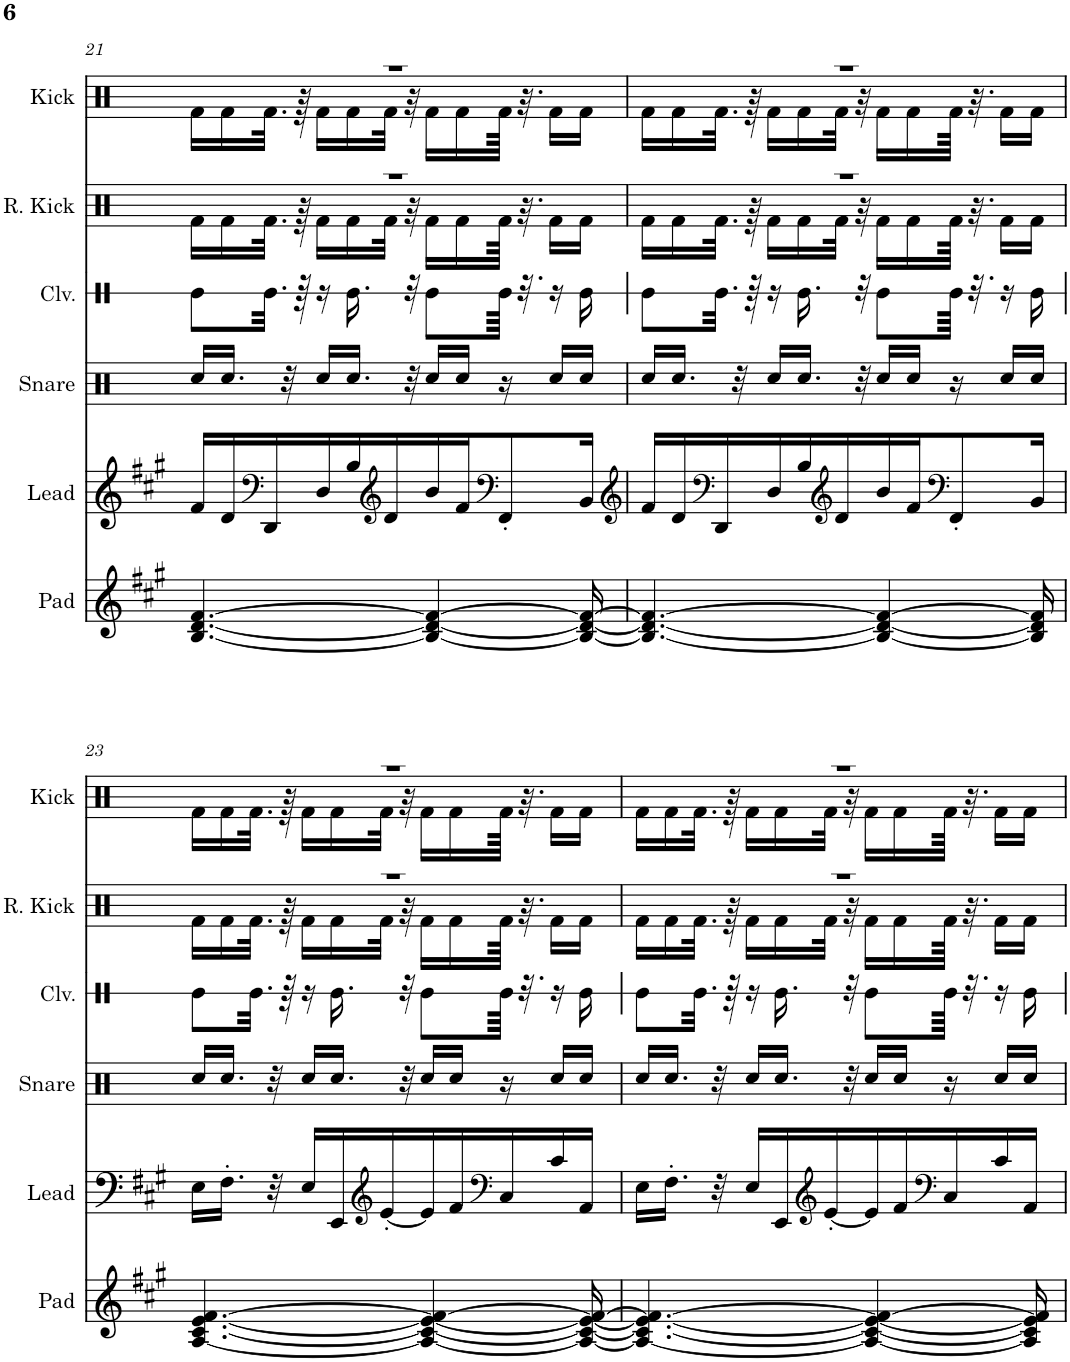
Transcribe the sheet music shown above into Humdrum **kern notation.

**kern	**kern	**kern	**kern	**kern	**kern
*part6	*part5	*part4	*part3	*part2	*part1
*staff6	*staff5	*staff4	*staff3	*staff2	*staff1
*I"Pad	*I"Lead	*I"Snare	*I"Claves	*I"Reverb Kick	*I"Kick
*I'Pad	*I'Lead	*I'Snare	*I'Clv.	*I'R. Kick	*I'Kick
!!LO:PB:g=z
*clefG2	*clefG2	*clefX	*clefX	*clefX	*clefX
*k[f#c#g#]	*k[f#c#g#]	*k[f#c#g#]	*k[f#c#g#]	*k[f#c#g#]	*k[f#c#g#]
*M11/16	*M11/16	*M11/16	*M11/16	*M11/16	*M11/16
=21	=21	=21	=21	=21	=21
*	*	*	*	*^	*^
[4.B/ [4.d/ [4.f#/	16f#/LL	16Rcc/LL	8Re\L	16%11r	16Rf\LL	16%11r	16Rf\LL
.	16d/	16.Rcc/JJ	.	.	16Rf\	.	16Rf\
*	*clefF4	*	*	*	*	*	*
.	16DD/	.	32.Re\Jkk	.	32.Rf\JJk	.	32.Rf\JJk
.	.	32r	.	.	.	.	.
.	.	.	64r	.	64r	.	64r
.	16D/	16Rcc/LL	16r	.	16Rf\LL	.	16Rf\LL
.	16B/	16.Rcc/JJ	16.Re\	.	16Rf\	.	16Rf\
*	*clefG2	*	*	*	*	*	*
.	16d/	.	.	.	32Rf\JJk	.	32Rf\JJk
.	.	32r	32r	.	32r	.	32r
4B/_ 4d/_ 4f#/_	16b/	16Rcc/LL	8Re\L	.	16Rf\LL	.	16Rf\LL
.	16f#/J	16Rcc/JJ	.	.	16Rf\	.	16Rf\
*	*clefF4	*	*	*	*	*	*
.	8FF#'/	16r	64Re\Jkkk	.	64Rf\JJkk	.	64Rf\JJkk
.	.	.	32.r	.	32.r	.	32.r
.	.	16Rcc/LL	16r	.	16Rf\LL	.	16Rf\LL
16B/_ 16d/_ 16f#/_	16BB/Jk	16Rcc/JJ	16Re\	.	16Rf\JJ	.	16Rf\JJ
=22	=22	=22	=22	=22	=22	=22	=22
*	*clefG2	*	*	*	*	*	*
4.B/_ 4.d/_ 4.f#/_	16f#/LL	16Rcc/LL	8Re\L	16%11r	16Rf\LL	16%11r	16Rf\LL
.	16d/	16.Rcc/JJ	.	.	16Rf\	.	16Rf\
*	*clefF4	*	*	*	*	*	*
.	16DD/	.	32.Re\Jkk	.	32.Rf\JJk	.	32.Rf\JJk
.	.	32r	.	.	.	.	.
.	.	.	64r	.	64r	.	64r
.	16D/	16Rcc/LL	16r	.	16Rf\LL	.	16Rf\LL
.	16B/	16.Rcc/JJ	16.Re\	.	16Rf\	.	16Rf\
*	*clefG2	*	*	*	*	*	*
.	16d/	.	.	.	32Rf\JJk	.	32Rf\JJk
.	.	32r	32r	.	32r	.	32r
4B/_ 4d/_ 4f#/_	16b/	16Rcc/LL	8Re\L	.	16Rf\LL	.	16Rf\LL
.	16f#/J	16Rcc/JJ	.	.	16Rf\	.	16Rf\
*	*clefF4	*	*	*	*	*	*
.	8FF#'/	16r	64Re\Jkkk	.	64Rf\JJkk	.	64Rf\JJkk
.	.	.	32.r	.	32.r	.	32.r
.	.	16Rcc/LL	16r	.	16Rf\LL	.	16Rf\LL
16B/] 16d/] 16f#/]	16BB/Jk	16Rcc/JJ	16Re\	.	16Rf\JJ	.	16Rf\JJ
!!LO:LB:g=z	!!
=23	=23	=23	=23	=23	=23	=23	=23
[4.A/ [4.c#/ [4.e/ [4.f#/	16E\LL	16Rcc/LL	8Re\L	16%11r	16Rf\LL	16%11r	16Rf\LL
.	16.F#'\JJ	16.Rcc/JJ	.	.	16Rf\	.	16Rf\
.	.	.	32.Re\Jkk	.	32.Rf\JJk	.	32.Rf\JJk
.	32r	32r	.	.	.	.	.
.	.	.	64r	.	64r	.	64r
.	16E/LL	16Rcc/LL	16r	.	16Rf\LL	.	16Rf\LL
.	16EE/	16.Rcc/JJ	16.Re\	.	16Rf\	.	16Rf\
*	*clefG2	*	*	*	*	*	*
.	[16e'/	.	.	.	32Rf\JJk	.	32Rf\JJk
.	.	32r	32r	.	32r	.	32r
4A/_ 4c#/_ 4e/_ 4f#/_	16e/]	16Rcc/LL	8Re\L	.	16Rf\LL	.	16Rf\LL
.	16f#/	16Rcc/JJ	.	.	16Rf\	.	16Rf\
*	*clefF4	*	*	*	*	*	*
.	16C#/	16r	64Re\Jkkk	.	64Rf\JJkk	.	64Rf\JJkk
.	.	.	32.r	.	32.r	.	32.r
.	16c#/	16Rcc/LL	16r	.	16Rf\LL	.	16Rf\LL
16A/_ 16c#/_ 16e/_ 16f#/_	16AA/JJ	16Rcc/JJ	16Re\	.	16Rf\JJ	.	16Rf\JJ
=24	=24	=24	=24	=24	=24	=24	=24
4.A/_ 4.c#/_ 4.e/_ 4.f#/_	16E\LL	16Rcc/LL	8Re\L	16%11r	16Rf\LL	16%11r	16Rf\LL
.	16.F#'\JJ	16.Rcc/JJ	.	.	16Rf\	.	16Rf\
.	.	.	32.Re\Jkk	.	32.Rf\JJk	.	32.Rf\JJk
.	32r	32r	.	.	.	.	.
.	.	.	64r	.	64r	.	64r
.	16E/LL	16Rcc/LL	16r	.	16Rf\LL	.	16Rf\LL
.	16EE/	16.Rcc/JJ	16.Re\	.	16Rf\	.	16Rf\
*	*clefG2	*	*	*	*	*	*
.	[16e'/	.	.	.	32Rf\JJk	.	32Rf\JJk
.	.	32r	32r	.	32r	.	32r
4A/_ 4c#/_ 4e/_ 4f#/_	16e/]	16Rcc/LL	8Re\L	.	16Rf\LL	.	16Rf\LL
.	16f#/	16Rcc/JJ	.	.	16Rf\	.	16Rf\
*	*clefF4	*	*	*	*	*	*
.	16C#/	16r	64Re\Jkkk	.	64Rf\JJkk	.	64Rf\JJkk
.	.	.	32.r	.	32.r	.	32.r
.	16c#/	16Rcc/LL	16r	.	16Rf\LL	.	16Rf\LL
16A/] 16c#/] 16e/] 16f#/]	16AA/JJ	16Rcc/JJ	16Re\	.	16Rf\JJ	.	16Rf\JJ
*	*	*	*	*v	*v	*	*
*	*	*	*	*	*v	*v
=	=	=	=	=	=
*-	*-	*-	*-	*-	*-
